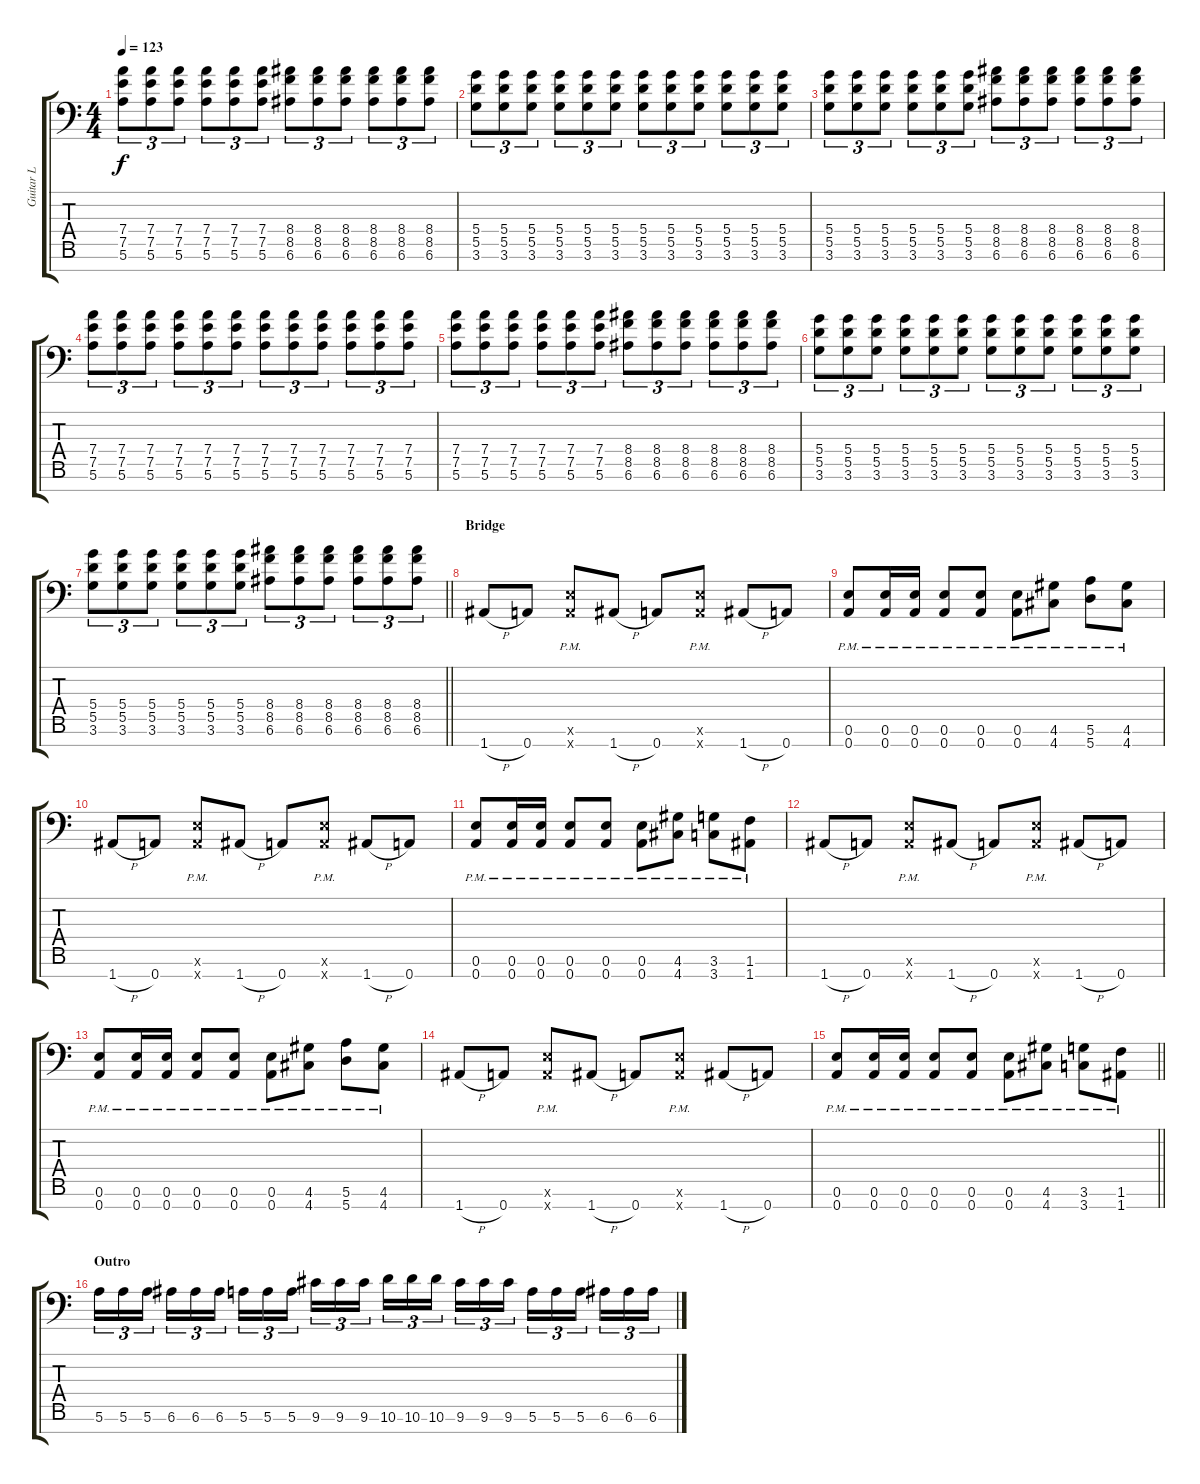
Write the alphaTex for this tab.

\track ("Guitar L" "Guitar L") {instrument distortionguitar}
\staff {score tabs}
\tuning (E4 B3 G3 D3 A2 E2 A1) {hide}
\ts (4 4)
\tempo 123
\clef f4
\ks c
(7.4 7.5 5.6).8{tu (3 2) dy f} (7.4 7.5 5.6).8{tu (3 2)} (7.4 7.5 5.6).8{tu (3 2)} (7.4 7.5 5.6).8{tu (3 2)} (7.4 7.5 5.6).8{tu (3 2)} (7.4 7.5 5.6).8{tu (3 2)} (8.4 8.5 6.6).8{tu (3 2)} (8.4 8.5 6.6).8{tu (3 2)} (8.4 8.5 6.6).8{tu (3 2)} (8.4 8.5 6.6).8{tu (3 2)} (8.4 8.5 6.6).8{tu (3 2)} (8.4 8.5 6.6).8{tu (3 2)} |
(5.4 5.5 3.6).8{tu (3 2)} (5.4 5.5 3.6).8{tu (3 2)} (5.4 5.5 3.6).8{tu (3 2)} (5.4 5.5 3.6).8{tu (3 2)} (5.4 5.5 3.6).8{tu (3 2)} (5.4 5.5 3.6).8{tu (3 2)} (5.4 5.5 3.6).8{tu (3 2)} (5.4 5.5 3.6).8{tu (3 2)} (5.4 5.5 3.6).8{tu (3 2)} (5.4 5.5 3.6).8{tu (3 2)} (5.4 5.5 3.6).8{tu (3 2)} (5.4 5.5 3.6).8{tu (3 2)} |
(5.4 5.5 3.6).8{tu (3 2)} (5.4 5.5 3.6).8{tu (3 2)} (5.4 5.5 3.6).8{tu (3 2)} (5.4 5.5 3.6).8{tu (3 2)} (5.4 5.5 3.6).8{tu (3 2)} (5.4 5.5 3.6).8{tu (3 2)} (8.4 8.5 6.6).8{tu (3 2)} (8.4 8.5 6.6).8{tu (3 2)} (8.4 8.5 6.6).8{tu (3 2)} (8.4 8.5 6.6).8{tu (3 2)} (8.4 8.5 6.6).8{tu (3 2)} (8.4 8.5 6.6).8{tu (3 2)} |
(7.4 7.5 5.6).8{tu (3 2)} (7.4 7.5 5.6).8{tu (3 2)} (7.4 7.5 5.6).8{tu (3 2)} (7.4 7.5 5.6).8{tu (3 2)} (7.4 7.5 5.6).8{tu (3 2)} (7.4 7.5 5.6).8{tu (3 2)} (7.4 7.5 5.6).8{tu (3 2)} (7.4 7.5 5.6).8{tu (3 2)} (7.4 7.5 5.6).8{tu (3 2)} (7.4 7.5 5.6).8{tu (3 2)} (7.4 7.5 5.6).8{tu (3 2)} (7.4 7.5 5.6).8{tu (3 2)} |
(7.4 7.5 5.6).8{tu (3 2)} (7.4 7.5 5.6).8{tu (3 2)} (7.4 7.5 5.6).8{tu (3 2)} (7.4 7.5 5.6).8{tu (3 2)} (7.4 7.5 5.6).8{tu (3 2)} (7.4 7.5 5.6).8{tu (3 2)} (8.4 8.5 6.6).8{tu (3 2)} (8.4 8.5 6.6).8{tu (3 2)} (8.4 8.5 6.6).8{tu (3 2)} (8.4 8.5 6.6).8{tu (3 2)} (8.4 8.5 6.6).8{tu (3 2)} (8.4 8.5 6.6).8{tu (3 2)} |
(5.4 5.5 3.6).8{tu (3 2)} (5.4 5.5 3.6).8{tu (3 2)} (5.4 5.5 3.6).8{tu (3 2)} (5.4 5.5 3.6).8{tu (3 2)} (5.4 5.5 3.6).8{tu (3 2)} (5.4 5.5 3.6).8{tu (3 2)} (5.4 5.5 3.6).8{tu (3 2)} (5.4 5.5 3.6).8{tu (3 2)} (5.4 5.5 3.6).8{tu (3 2)} (5.4 5.5 3.6).8{tu (3 2)} (5.4 5.5 3.6).8{tu (3 2)} (5.4 5.5 3.6).8{tu (3 2)} |
\barLineRight lightlight
(5.4 5.5 3.6).8{tu (3 2)} (5.4 5.5 3.6).8{tu (3 2)} (5.4 5.5 3.6).8{tu (3 2)} (5.4 5.5 3.6).8{tu (3 2)} (5.4 5.5 3.6).8{tu (3 2)} (5.4 5.5 3.6).8{tu (3 2)} (8.4 8.5 6.6).8{tu (3 2)} (8.4 8.5 6.6).8{tu (3 2)} (8.4 8.5 6.6).8{tu (3 2)} (8.4 8.5 6.6).8{tu (3 2)} (8.4 8.5 6.6).8{tu (3 2)} (8.4 8.5 6.6).8{tu (3 2)} |
\section ("" "Bridge")
1.7{h}.8 0.7.8 (0.6{x} 0.7{pm x}).8 1.7{h}.8 0.7.8 (0.6{x} 0.7{pm x}).8 1.7{h}.8 0.7.8 |
(0.6{pm} 0.7{pm}).8 (0.6{pm} 0.7{pm}).16 (0.6{pm} 0.7{pm}).16 (0.6{pm} 0.7{pm}).8 (0.6{pm} 0.7{pm}).8 (0.6{pm} 0.7{pm}).8 (4.6{pm} 4.7{pm}).8 (5.6{pm} 5.7{pm}).8 (4.6{pm} 4.7{pm}).8 |
1.7{h}.8 0.7.8 (0.6{x} 0.7{pm x}).8 1.7{h}.8 0.7.8 (0.6{x} 0.7{pm x}).8 1.7{h}.8 0.7.8 |
(0.6{pm} 0.7{pm}).8 (0.6{pm} 0.7{pm}).16 (0.6{pm} 0.7{pm}).16 (0.6{pm} 0.7{pm}).8 (0.6{pm} 0.7{pm}).8 (0.6{pm} 0.7{pm}).8 (4.6{pm} 4.7{pm}).8 (3.6{pm} 3.7{pm}).8 (1.6{pm} 1.7{pm}).8 |
1.7{h}.8 0.7.8 (0.6{x} 0.7{pm x}).8 1.7{h}.8 0.7.8 (0.6{x} 0.7{pm x}).8 1.7{h}.8 0.7.8 |
(0.6{pm} 0.7{pm}).8 (0.6{pm} 0.7{pm}).16 (0.6{pm} 0.7{pm}).16 (0.6{pm} 0.7{pm}).8 (0.6{pm} 0.7{pm}).8 (0.6{pm} 0.7{pm}).8 (4.6{pm} 4.7{pm}).8 (5.6{pm} 5.7{pm}).8 (4.6{pm} 4.7{pm}).8 |
1.7{h}.8 0.7.8 (0.6{x} 0.7{pm x}).8 1.7{h}.8 0.7.8 (0.6{x} 0.7{pm x}).8 1.7{h}.8 0.7.8 |
\barLineRight lightlight
(0.6{pm} 0.7{pm}).8 (0.6{pm} 0.7{pm}).16 (0.6{pm} 0.7{pm}).16 (0.6{pm} 0.7{pm}).8 (0.6{pm} 0.7{pm}).8 (0.6{pm} 0.7{pm}).8 (4.6{pm} 4.7{pm}).8 (3.6{pm} 3.7{pm}).8 (1.6{pm} 1.7{pm}).8 |
\section ("" "Outro")
5.6.16{tu (3 2)} 5.6.16{tu (3 2)} 5.6.16{tu (3 2) beam splitsecondary} 6.6.16{tu (3 2)} 6.6.16{tu (3 2)} 6.6.16{tu (3 2)} 5.6.16{tu (3 2)} 5.6.16{tu (3 2)} 5.6.16{tu (3 2) beam splitsecondary} 9.6.16{tu (3 2)} 9.6.16{tu (3 2)} 9.6.16{tu (3 2)} 10.6.16{tu (3 2)} 10.6.16{tu (3 2)} 10.6.16{tu (3 2) beam splitsecondary} 9.6.16{tu (3 2)} 9.6.16{tu (3 2)} 9.6.16{tu (3 2)} 5.6.16{tu (3 2)} 5.6.16{tu (3 2)} 5.6.16{tu (3 2) beam splitsecondary} 6.6.16{tu (3 2)} 6.6.16{tu (3 2)} 6.6.16{tu (3 2)}
